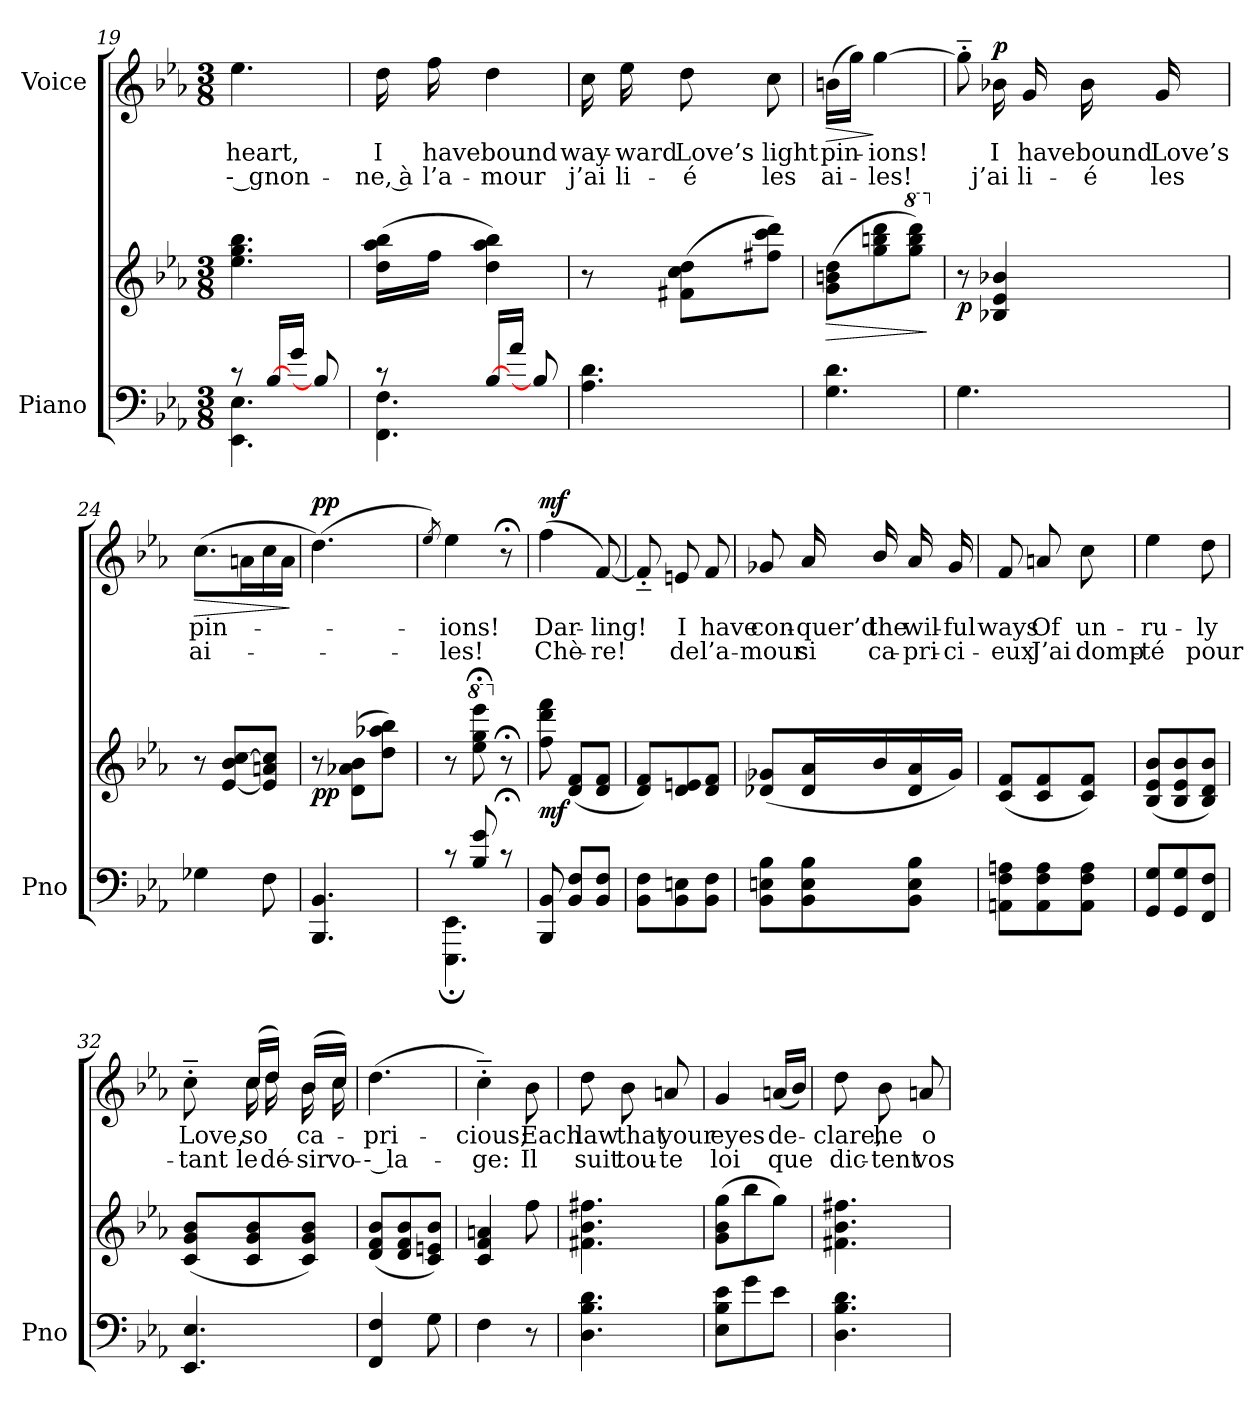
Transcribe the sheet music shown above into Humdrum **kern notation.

**kern	**kern	**dynam	**kern	**text	**text	**dynam
*part2	*part2	*part2	*part1	*part1	*part1	*part1
*staff3	*staff2	*staff2/3	*staff1	*staff1	*staff1	*staff1
*I"Piano	*	*	*I"Voice	*	*	*
*I'Pno	*	*	*	*	*	*
!!LO:PB:g=z
*clefF4	*clefG2	*	*clefG2	*	*	*
*k[b-e-a-]	*k[b-e-a-]	*	*k[b-e-a-]	*	*	*
*M3/8	*M3/8	*	*M3/8	*	*	*
=19	=19	=19	=19	=19	=19	=19
*^	*	*	*	*	*	*
!	!	!	!	!	!LO:LY:b	!LO:LY:b	!
8r	4.EE-\ 4.E-\	4.ee-\ 4.gg\ 4.bb-\	.	4.ee-\	-heart,	-- gnon-	.
[<16B-/LL	.	.	.	.	.	.	.
16g/JJ	.	.	.	.	.	.	.
8B-/]	.	.	.	.	.	.	.
=20	=20	=20	=20	=20	=20	=20	=20
!	!	!	!	!	!LO:LY:b	!LO:LY:b	!
8r	4.FF\ 4.F\	(16dd\ 16aa-\ 16bb-\LL	.	16dd\	I	ne, à	.
!	!	!	!	!	!LO:LY:b	!LO:LY:b	!
.	.	16ff\JJ	.	16ff\	have	l’a-	.
!	!	!	!	!	!LO:LY:b	!LO:LY:b	!
[<16B-/LL	.	4dd\ 4aa-\ 4bb-\)	.	4dd\	bound	-mour	.
16a-/JJ	.	.	.	.	.	.	.
8B-/]	.	.	.	.	.	.	.
*v	*v	*	*	*	*	*	*
=21	=21	=21	=21	=21	=21	=21
!	!	!	!	!LO:LY:b	!LO:LY:b	!
4.A-\ 4.d\	8r	.	16cc\	way-	j’ai	.
!	!	!	!	!LO:LY:b	!LO:LY:b	!
.	.	.	16ee-\	-ward	li-	.
!	!	!	!	!LO:LY:b	!LO:LY:b	!
.	(8f#X\ 8cc\ 8dd\L	.	8dd\	Love’s	-é	.
!	!	!	!	!LO:LY:b	!LO:LY:b	!
.	8ff#X\ 8ccc\ 8ddd\J)	.	8cc\	light	les	.
=22	=22	=22	=22	=22	=22	=22
!	!	!LO:HP:b	!	!LO:LY:b	!LO:LY:b	!LO:HP:b
4.G\ 4.d\	(8g\ 8bn\ 8dd\L	>	(16bn\LL	pin-	ai-	>
.	.	.	16gg\JJ)	.	.	.
!	!	!	!	!LO:LY:b	!LO:LY:b	!
.	8gg\ 8bbn\ 8ddd\	.	[4gg\	-ions!	-les!	]
*	*8va	*	*	*	*	*
.	8ggg\ 8bbb\ 8dddd\J)	.	.	.	.	.
.	.	]	.	.	.	.
!!LO:LB:g=z
=23	=23	=23	=23	=23	=23	=23
*	*X8va	*	*	*	*	*
!	!	!LO:DY:b	!	!	!	!
4.G\	8r	p	8gg'~\]	.	.	.
!	!	!	!	!LO:LY:b	!LO:LY:b	!LO:DY:a
.	4B-X/ 4e-/ 4b-X/	.	16b-X\	I	j’ai	p
!	!	!	!	!LO:LY:b	!LO:LY:b	!
.	.	.	16g/	have	li-	.
!	!	!	!	!LO:LY:b	!LO:LY:b	!
.	.	.	16b-\	bound	-é	.
!	!	!	!	!LO:LY:b	!LO:LY:b	!
.	.	.	16g/	Love’s	les	.
=24	=24	=24	=24	=24	=24	=24
!	!	!	!	!LO:LY:b	!LO:LY:b	!LO:HP:b
4G-X\	8r	.	(8.cc\L	pin-	ai-	>
.	[8e-/ 8b-/ [8cc/L	.	.	.	.	.
.	.	.	16an\L	.	.	.
8F\	8e-/] 8an/ 8cc/]J	.	16cc\	.	.	.
.	.	.	16a\JJ	.	.	.
.	.	.	.	.	.	]
=25	=25	=25	=25	=25	=25	=25
!	!	!LO:DY:b	!	!	!	!LO:DY:a
4.BBB-/ 4.BB-/	8r	pp	(<4.dd\)	.	.	pp
.	(8d\ 8a-X\ 8b-\L	.	.	.	.	.
.	8dd\ 8aa-X\ 8bb-\J)	.	.	.	.	.
=26	=26	=26	=26	=26	=26	=26
.	.	.	8qee-/)	.	.	.
*^	*	*	*	*	*	*
!	!	!	!	!	!LO:LY:b	!LO:LY:b	!
8r	4.EEE-\; 4.EE-\;	8r	.	4ee-\	-ions!	-les!	.
*	*	*8va	*	*	*	*	*
8B-/ 8g/	.	8eee-\;< 8ggg\;< 8eeee-\;<	.	.	.	.	.
*	*	*X8va	*	*	*	*	*
8r;<	.	8r;<	.	8r;<	.	.	.
*v	*v	*	*	*	*	*	*
=27	=27	=27	=27	=27	=27	=27
!	!	!LO:DY:b	!	!LO:LY:b	!LO:LY:b	!LO:DY:a
8BBB-/ 8BB-/	8ff\ 8ddd\ 8fff\	mf	(4ff\	Dar-	Chè-	mf
8BB-/ 8F/L	(8d/ 8f/L	.	.	.	.	.
!	!	!	!	!LO:LY:b	!LO:LY:b	!
8BB-/ 8F/J	8d/ 8f/J	.	[8f/)	-ling!	-re!	.
!!LO:LB:g=z
=28	=28	=28	=28	=28	=28	=28
8BB-\ 8F\L	8d/ 8f/L)	.	8f'~/]	.	.	.
!	!	!	!	!LO:LY:b	!LO:LY:b	!
8BB-\ 8En\	8d/ 8en/	.	8en/	I	de	.
!	!	!	!	!LO:LY:b	!LO:LY:b	!
8BB-\ 8F\J	8d/ 8f/J	.	8f/	have	l’a-	.
=29	=29	=29	=29	=29	=29	=29
!	!	!	!	!LO:LY:b	!LO:LY:b	!
8BB-\ 8En\ 8B-\L	(8d-X/ 8g-X/L	.	8g-X/	con-	-mour	.
!	!	!	!	!LO:LY:b	!LO:LY:b	!
8BB-\ 8E\ 8B-\	16d-/ 16a-/L	.	16a-/	-quer’d	si	.
!	!	!	!	!LO:LY:b	!LO:LY:b	!
.	16b-/	.	16b-/	the	ca-	.
!	!	!	!	!LO:LY:b	!LO:LY:b	!
8BB-\ 8E\ 8B-\J	16d-/ 16a-/	.	16a-/	wil-	-pri-	.
!	!	!	!	!LO:LY:b	!LO:LY:b	!
.	16g-/JJ)	.	16g-/	-ful	-ci-	.
=30	=30	=30	=30	=30	=30	=30
!	!	!	!	!LO:LY:b	!LO:LY:b	!
8AAn\ 8F\ 8An\L	(8c/ 8f/L	.	8f/	ways	-eux	.
!	!	!	!	!LO:LY:b	!LO:LY:b	!
8AA\ 8F\ 8A\	8c/ 8f/	.	8an/	Of	J’ai	.
!	!	!	!	!LO:LY:b	!LO:LY:b	!
8AA\ 8F\ 8A\J	8c/ 8f/J)	.	8cc\	un-	domp-	.
=31	=31	=31	=31	=31	=31	=31
!	!	!	!	!LO:LY:b	!LO:LY:b	!
8GG/ 8G/L	(8B-/ 8e-/ 8b-/L	.	4ee-\	-ru-	-té	.
8GG/ 8G/	8B-/ 8e-/ 8b-/	.	.	.	.	.
!	!	!	!	!LO:LY:b	!LO:LY:b	!
8FF/ 8F/J	8B-/ 8d/ 8b-/J)	.	8dd\	-ly	pour-	.
=32	=32	=32	=32	=32	=32	=32
!	!	!	!	!LO:LY:b	!LO:LY:b	!
*	*	*	*^	*	*	*
4.EE-/ 4.E-/	(8c/ 8g/ 8b-/L	.	8cc'~\	8ryy	Love,	-tant	.
!	!	!	!	!	!LO:LY:b	!LO:LY:b	!
.	8c/ 8g/ 8b-/	.	(16cc/LL	16cc\	so	le	.
!	!	!	!	!	!	!LO:LY:b	!
.	.	.	16dd/JJ)	16dd\	.	dé-	.
!	!	!	!	!	!LO:LY:b	!LO:LY:b	!
.	8c/ 8g/ 8b-/J)	.	(16b-/LL	16b-\	ca-	-sir	.
!	!	!	!	!	!	!LO:LY:b	!
.	.	.	16cc/JJ)	16cc\	.	vo-	.
!!LO:LB:g=z
=33	=33	=33	=33	=33	=33	=33	=33
!	!	!	!	!	!LO:LY:b	!LO:LY:b	!
*	*	*	*v	*v	*	*	*
4FF/ 4F/	(8d/ 8f/ 8b-/L	.	(4.dd\	-pri-	-- la-	.
.	8d/ 8f/ 8b-/	.	.	.	.	.
8G\	8c/ 8en/ 8b-/J)	.	.	.	.	.
=34	=34	=34	=34	=34	=34	=34
!	!	!	!	!LO:LY:b	!LO:LY:b	!
4F\	4c/ 4f/ 4an/	.	4cc'~\)	-cious;	-ge:	.
!	!	!	!	!LO:LY:b	!LO:LY:b	!
8r	8ff\	.	8b-\	Each	Il	.
=35	=35	=35	=35	=35	=35	=35
!	!	!	!	!LO:LY:b	!LO:LY:b	!
4.D\ 4.B-\ 4.d\	4.f#X\ 4.b-\ 4.ff#X\	.	8dd\	law	suit	.
!	!	!	!	!LO:LY:b	!LO:LY:b	!
.	.	.	8b-\	that	tou-	.
!	!	!	!	!LO:LY:b	!LO:LY:b	!
.	.	.	8an/	your	-te	.
=36	=36	=36	=36	=36	=36	=36
!	!	!	!	!LO:LY:b	!LO:LY:b	!
8E-\ 8B-\ 8e-\L	(8g\ 8b-\ 8gg\L	.	4g/	eyes	loi	.
8g\	8bb-\	.	.	.	.	.
!	!	!	!	!LO:LY:b	!LO:LY:b	!
8e-\J	8gg\J)	.	(16an/LL	de-	que	.
.	.	.	16b-/JJ)	.	.	.
=37	=37	=37	=37	=37	=37	=37
!	!	!	!	!LO:LY:b	!LO:LY:b	!
4.D\ 4.B-\ 4.d\	4.f#X\ 4.b-\ 4.ff#X\	.	8dd\	-clare,	dic-	.
!	!	!	!	!LO:LY:b	!LO:LY:b	!
.	.	.	8b-\	he	-tent	.
!	!	!	!	!LO:LY:b	!LO:LY:b	!
.	.	.	8an/	o-	vos	.
=	=	=	=	=	=	=
*-	*-	*-	*-	*-	*-	*-
